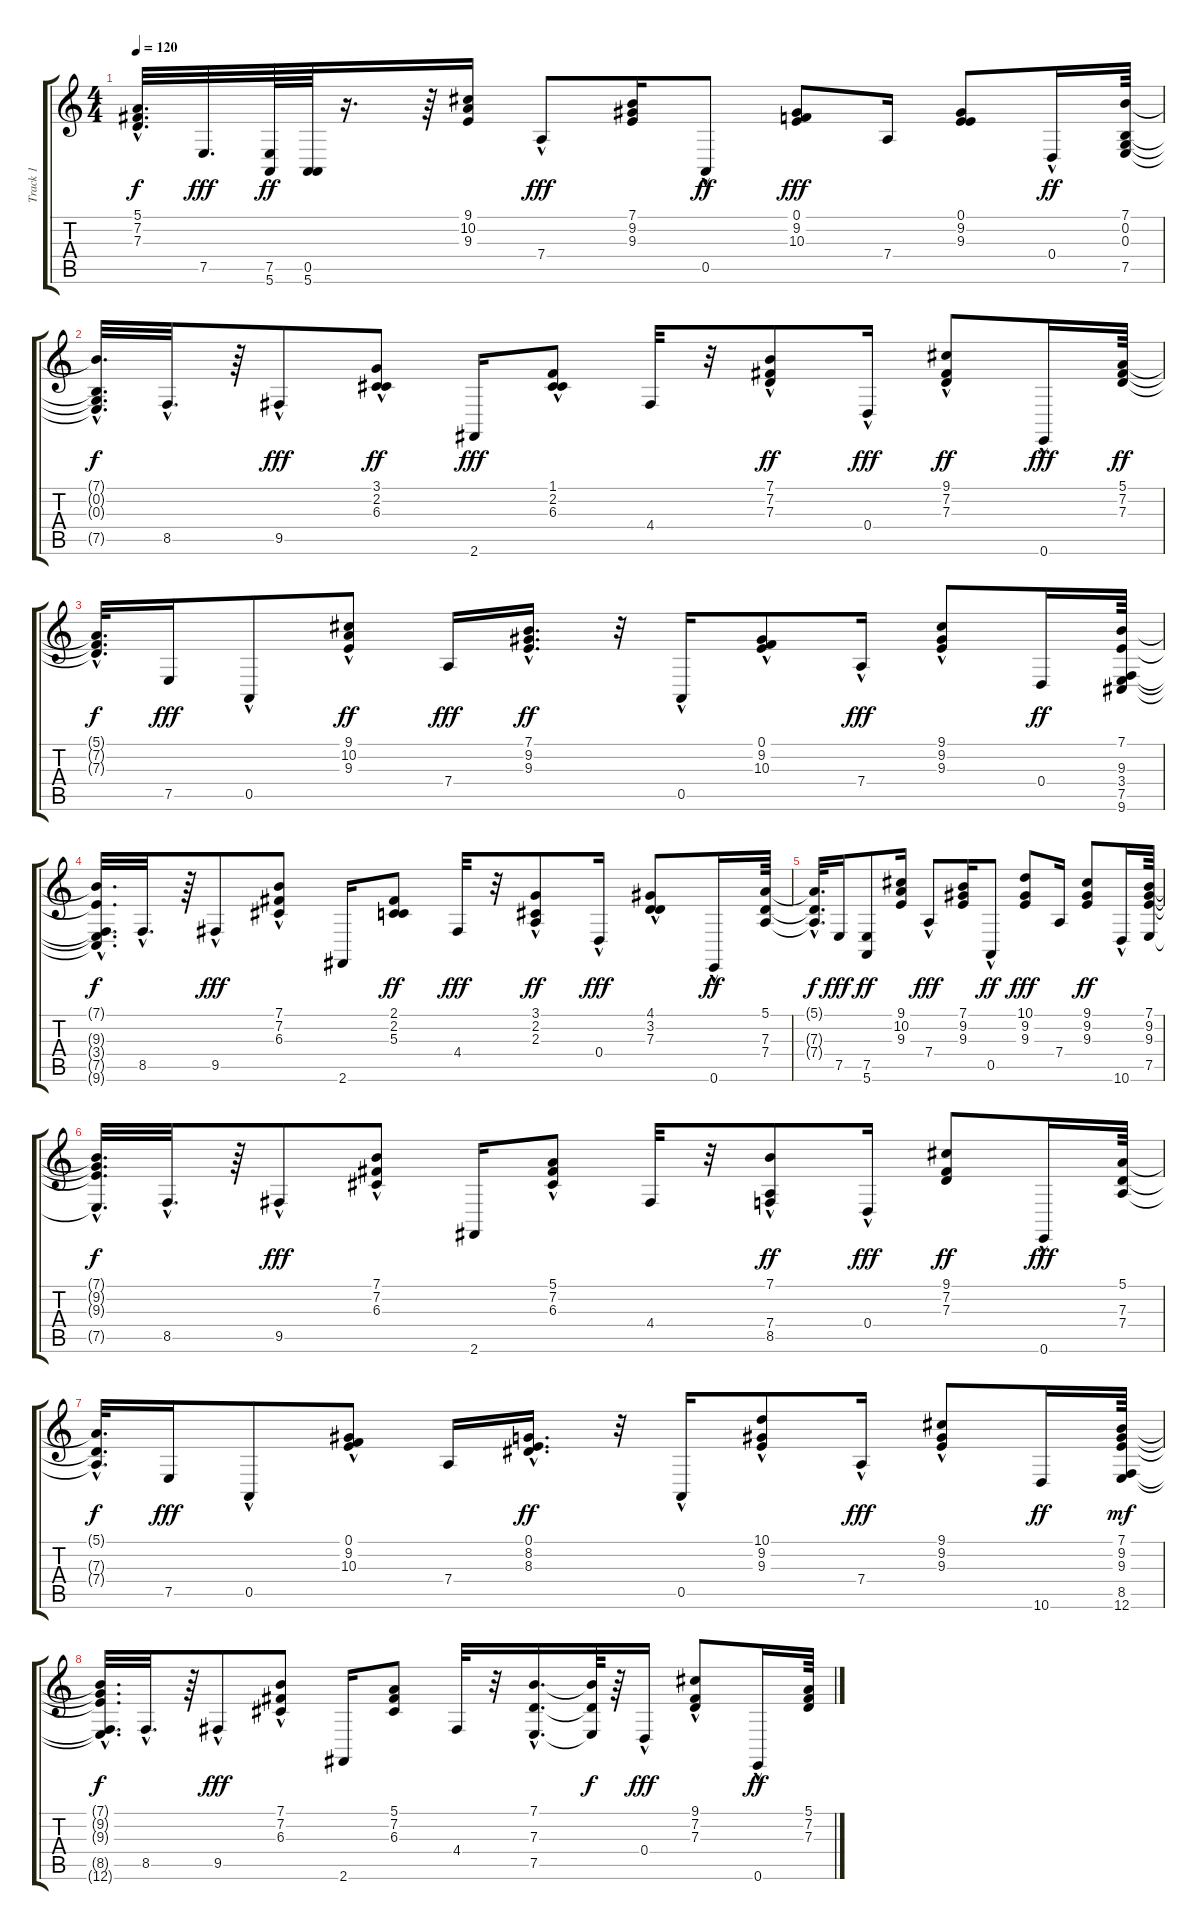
\track ("Track 1" "Track 1") {instrument honkytonkpiano}
\staff {score tabs}
\tuning (E4 B3 G3 D3 A2 E2) {hide}
\ts (4 4)
\tempo 120
\clef g2
\ks c
(5.1{hac t} 7.2{t} 7.3{hac t}).32{d dy f} 7.5.32{d dy fff} (7.5 5.6).64{dy ff} (0.5 5.6).64 r.16{d} r.64 (9.1 10.2 9.3).16 7.4{hac}.8{dy fff} (7.1 9.2 9.3).16 0.5{hac}.8{dy ff} (0.1 9.2 10.3).8{dy fff} 7.4.16 (0.1 9.2 9.3).8 0.4{hac}.16{dy ff} (7.1 0.2 0.3 7.5).64 |
(7.1{hac t} 0.2{hac t} 0.3{hac t} 7.5{t}).32{d dy f} 8.5{hac}.32{d} r.64 9.5{hac}.8{dy fff} (3.1 2.2 6.3{hac}).8{dy ff} 2.6.16{dy fff} (1.1 2.2{hac} 6.3).8 4.4.32 r.32 (7.1{hac} 7.2{hac} 7.3{hac}).8{dy ff} 0.4{hac}.16{dy fff} (9.1{hac} 7.2 7.3).8{dy ff} 0.6{hac}.16{dy fff} (5.1 7.2 7.3).64{dy ff} |
(5.1{t} 7.2{t} 7.3{hac t}).32{d dy f} 7.5.16{dy fff} 0.5{hac}.8 (9.1 10.2{hac} 9.3{hac}).8{dy ff} 7.4.16{dy fff} (7.1{hac} 9.2 9.3).16{d dy ff} r.32 0.5{hac}.16 (0.1 9.2{hac} 10.3).8 7.4{hac}.16{dy fff} (9.1 9.2{hac} 9.3).8 0.4.16{dy ff} (7.1 9.3 3.4 7.5 9.6).64 |
(7.1{t} 9.3{hac t} 3.4{t} 7.5{hac t} 9.6{hac t}).32{d dy f} 8.5{hac}.32{d} r.64 9.5{hac}.8{dy fff} (7.1 7.2 6.3{hac}).8 2.6.16 (2.1 2.2 5.3).8{dy ff} 4.4.32{dy fff} r.32 (3.1{hac} 2.2{hac} 2.3{hac}).8{dy ff} 0.4{hac}.16{dy fff} (4.1{hac} 3.2 7.3).8 0.6{hac}.16{dy ff} (5.1 7.3 7.4).64 |
(5.1{hac t} 7.3{t} 7.4{hac t}).32{d dy f} 7.5.16{dy fff} (7.5 5.6).8{dy ff} (9.1 10.2 9.3).16 7.4{hac}.8{dy fff} (7.1 9.2 9.3).16 0.5{hac}.8{dy ff} (10.1 9.2 9.3).8{dy fff} 7.4.16 (9.1 9.2 9.3).8{dy ff} 10.6{hac}.16 (7.1 9.2 9.3 7.5).64 |
(7.1{hac t} 9.2{hac t} 9.3{hac t} 7.5{t}).32{d dy f} 8.5{hac}.32{d} r.64 9.5{hac}.8{dy fff} (7.1 7.2{hac} 6.3).8 2.6.16 (5.1 7.2 6.3{hac}).8 4.4.32 r.32 (7.1{hac} 7.4{hac} 8.5{hac}).8{dy ff} 0.4{hac}.16{dy fff} (9.1 7.2 7.3).8{dy ff} 0.6{hac}.16{dy fff} (5.1 7.3 7.4).64 |
(5.1{t} 7.3{hac t} 7.4{hac t}).32{d dy f} 7.5.16{dy fff} 0.5{hac}.8 (0.1 9.2 10.3{hac}).8 7.4.16 (0.1 8.2{hac} 8.3).16{d dy ff} r.32 0.5{hac}.16 (10.1 9.2{hac} 9.3).8 7.4{hac}.16{dy fff} (9.1 9.2{hac} 9.3).8 10.6.16{dy ff} (7.1 9.2 9.3 8.5 12.6).64{dy mf} |
(7.1{t} 9.2{hac t} 9.3{hac t} 8.5{t} 12.6{hac t}).32{d dy f} 8.5{hac}.32{d} r.64 9.5{hac}.8{dy fff} (7.1 7.2{hac} 6.3{hac}).8 2.6.16 (5.1 7.2 6.3).8 4.4.32 r.32 (7.1{hac} 7.3{hac} 7.5{hac}).16{d} (7.1{t} 7.3{t} 7.5{t}).64{dy f} r.64 0.4{hac}.16{dy fff} (9.1{hac} 7.2 7.3).8 0.6{hac}.16{dy ff} (5.1 7.2 7.3).64
